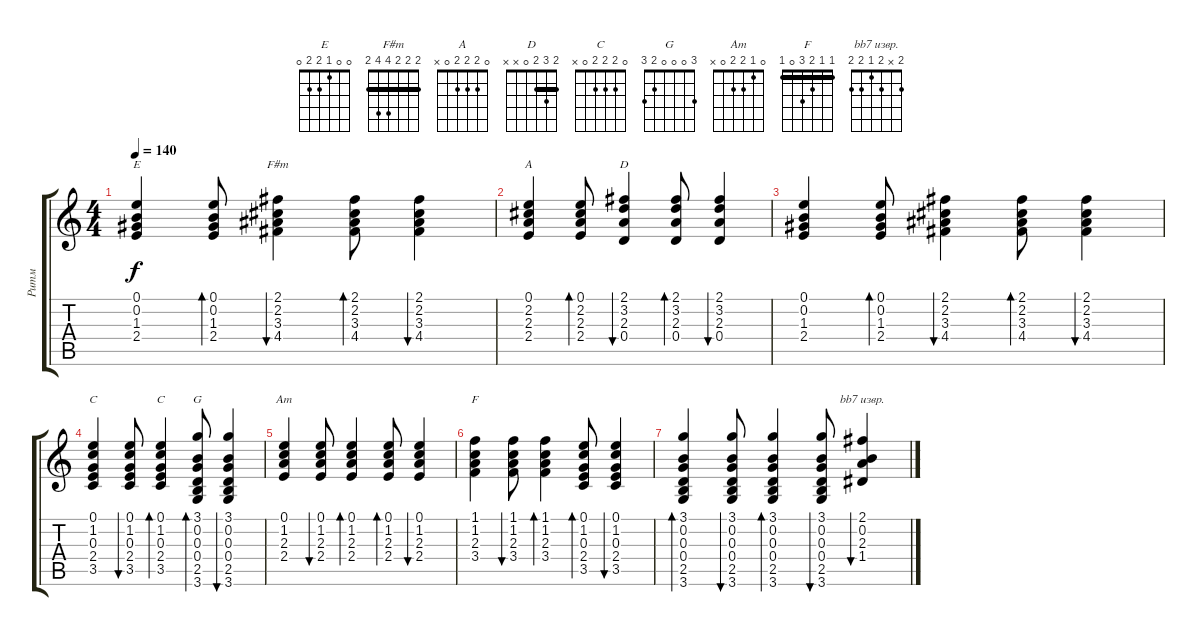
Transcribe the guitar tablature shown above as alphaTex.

\track ("Ритм" "Ритм") {instrument acousticguitarsteel}
\staff {score tabs}
\tuning (E4 B3 G3 D3 A2 E2) {hide}
\chord ("E" 0 0 1 2 2 0)
\chord ("F#m" 2 2 2 4 4 2) {barre 2}
\chord ("A" 0 2 2 2 0 x)
\chord ("D" 2 3 2 0 x x) {barre 2}
\chord ("C" 0 1 0 2 3 x)
\chord ("C" 0 2 2 2 0 x)
\chord ("G" 3 0 0 0 2 3)
\chord ("Am" 0 1 2 2 0 x)
\chord ("F" 1 1 2 3 0 1) {barre 1}
\chord ("bb7 извр." 2 x 2 1 2 2)
\ts (4 4)
\tempo 140
\clef g2
\ks c
(0.1 0.2 1.3 2.4).4{ch "E" dy f} (0.1 0.2 1.3 2.4).8{bd 60} (2.1 2.2 3.3 4.4).4{bu 60 ch "F#m"} (2.1 2.2 3.3 4.4).8{bd 60} (2.1 2.2 3.3 4.4).4{bu 60} |
(0.1 2.2 2.3 2.4).4{ch "A"} (0.1 2.2 2.3 2.4).8{bd 60} (2.1 3.2 2.3 0.4).4{bu 60 ch "D"} (2.1 3.2 2.3 0.4).8{bd 60} (2.1 3.2 2.3 0.4).4{bu 60} |
(0.1 0.2 1.3 2.4).4 (0.1 0.2 1.3 2.4).8{bd 60} (2.1 2.2 3.3 4.4).4{bu 60} (2.1 2.2 3.3 4.4).8{bd 60} (2.1 2.2 3.3 4.4).4{bu 60} |
(0.1 1.2 0.3 2.4 3.5).4{ch "C"} (0.1 1.2 0.3 2.4 3.5).8{bu 60} (0.1 1.2 0.3 2.4 3.5).4{bd 60 ch "C"} (3.1 0.2 0.3 0.4 2.5 3.6).8{bd 60 ch "G"} (3.1 0.2 0.3 0.4 2.5 3.6).4{bu 60} |
(0.1 1.2 2.3 2.4).4{ch "Am"} (0.1 1.2 2.3 2.4).8{bu 60} (0.1 1.2 2.3 2.4).4{bd 60} (0.1 1.2 2.3 2.4).8{bd 60} (0.1 1.2 2.3 2.4).4{bu 60} |
(1.1 1.2 2.3 3.4).4{ch "F"} (1.1 1.2 2.3 3.4).8{bu 60} (1.1 1.2 2.3 3.4).4{bd 60} (0.1 1.2 0.3 2.4 3.5).8{bd 60} (0.1 1.2 0.3 2.4 3.5).4{bu 60} |
(3.1 0.2 0.3 0.4 2.5 3.6).4{bd 60} (3.1 0.2 0.3 0.4 2.5 3.6).8{bu 60} (3.1 0.2 0.3 0.4 2.5 3.6).4{bd 60} (3.1 0.2 0.3 0.4 2.5 3.6).8{bu 60} (2.1 0.2 2.3 1.4).4{bu 60 ch "bb7 извр."}
